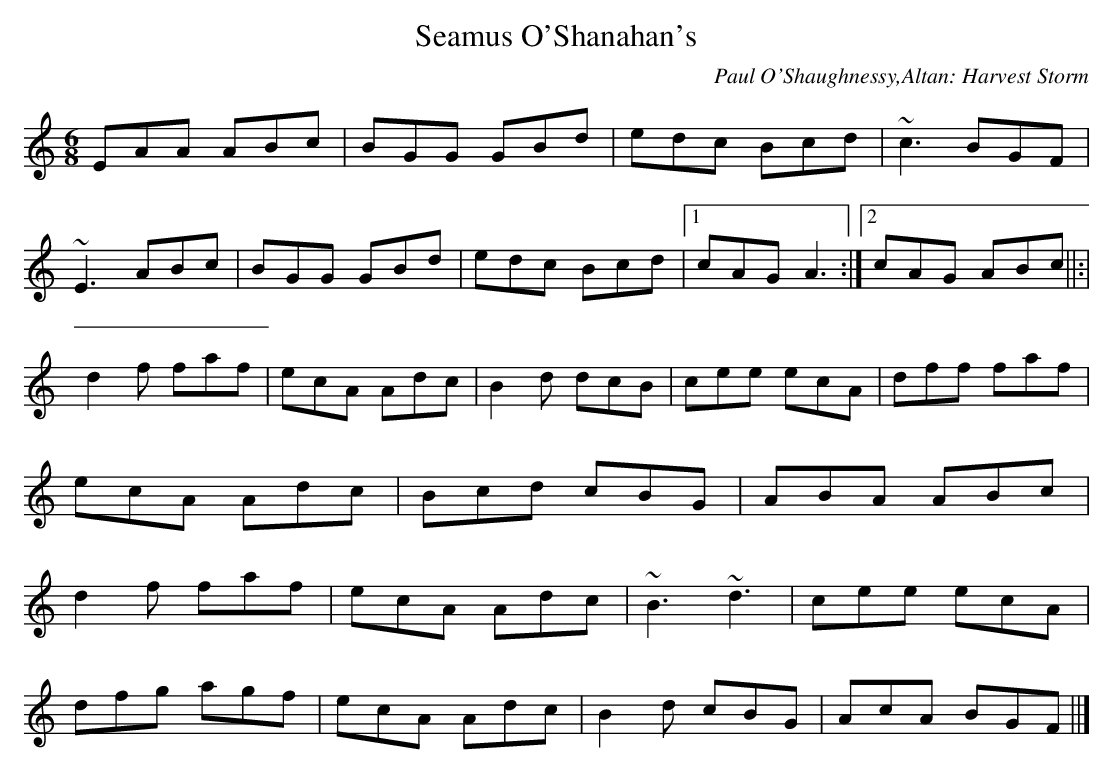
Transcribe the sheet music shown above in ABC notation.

X:1
T:Seamus O'Shanahan's
C:Paul O'Shaughnessy,Altan: Harvest Storm
M:6/8
L:1/8
K:Am
EAA ABc |BGG GBd |edc Bcd |~c3 BGF |~E3 ABc |BGG GBd |edc Bcd |[1cAG A3 :|[2cAG ABc ||:|d2 f faf |ecA Adc |B2 d dcB |cee ecA |dff faf |ecA Adc |Bcd cBG |ABA ABc |d2 f faf |ecA Adc |~B3 ~d3 |cee ecA |
dfg agf |ecA Adc |B2 d cBG |AcA BGF ||]
